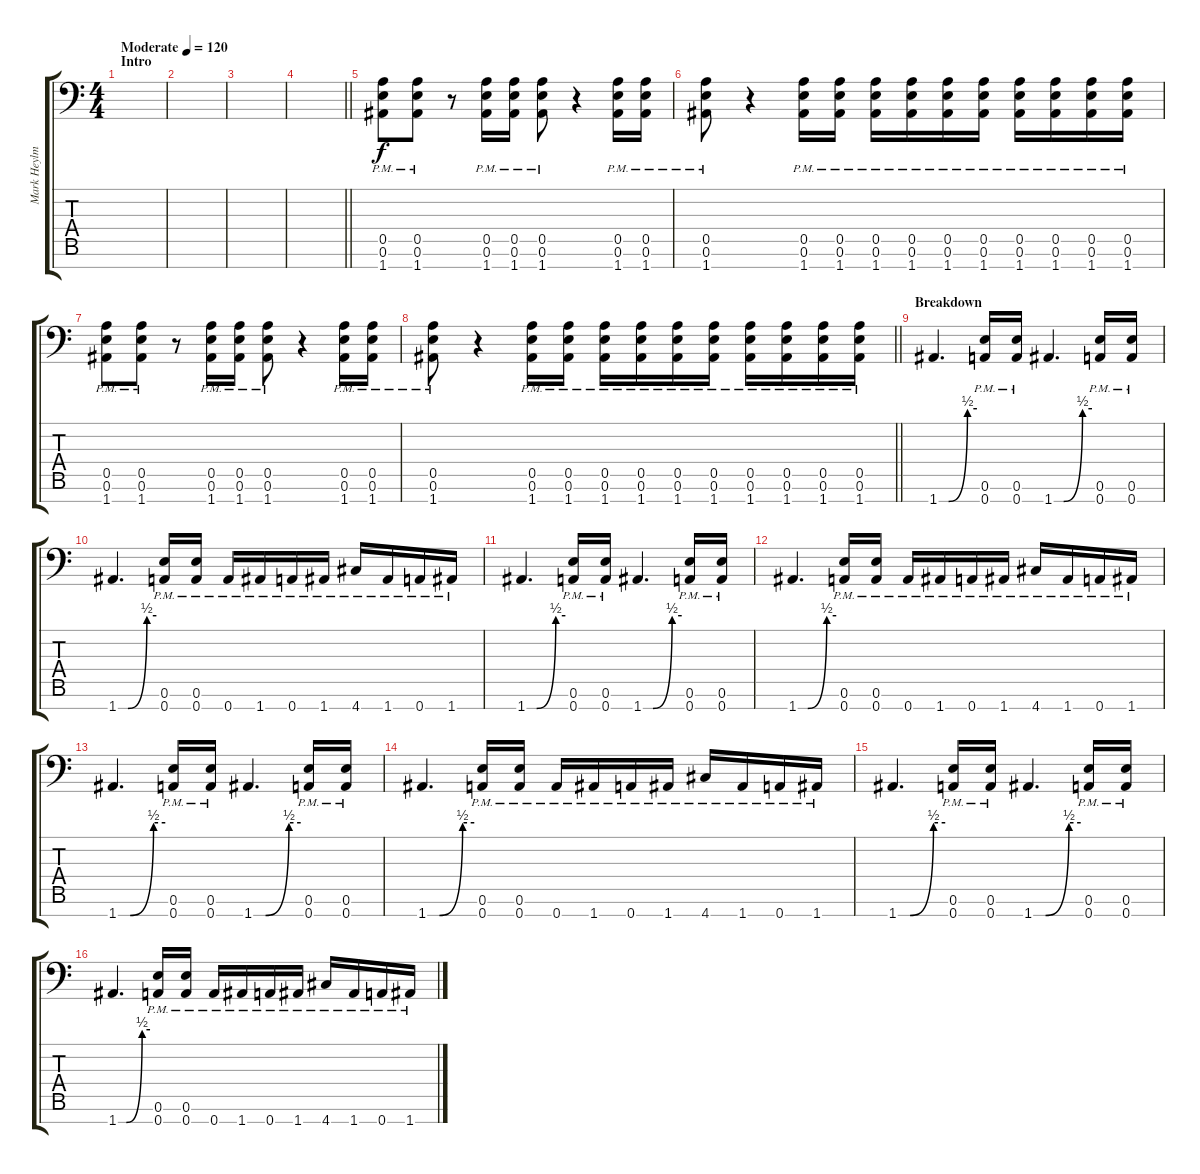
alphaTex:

\track ("Mark Heylmun - Guitar" "Mark Heylm") {instrument distortionguitar}
\staff {score tabs}
\tuning (E4 B3 G3 D3 A2 E2 A1) {hide}
\ts (4 4)
\section ("" "Intro")
\tempo (120 "Moderate")
\clef f4
\ks c
|
|
|
\barLineRight lightlight
|
\section ("" "")
(0.5{pm} 0.6{pm} 1.7{pm}).8 (0.5{pm} 0.6{pm} 1.7{pm}).8 r.8 (0.5{pm} 0.6{pm} 1.7{pm}).16 (0.5{pm} 0.6{pm} 1.7{pm}).16 (0.5{pm} 0.6{pm} 1.7{pm}).8 r.4 (0.5{pm} 0.6{pm} 1.7{pm}).16 (0.5{pm} 0.6{pm} 1.7{pm}).16 |
(0.5{pm} 0.6{pm} 1.7{pm}).8 r.4 (0.5{pm} 0.6{pm} 1.7{pm}).16 (0.5{pm} 0.6{pm} 1.7{pm}).16 (0.5{pm} 0.6{pm} 1.7{pm}).16 (0.5{pm} 0.6{pm} 1.7{pm}).16 (0.5{pm} 0.6{pm} 1.7{pm}).16 (0.5{pm} 0.6{pm} 1.7{pm}).16 (0.5{pm} 0.6{pm} 1.7{pm}).16 (0.5{pm} 0.6{pm} 1.7{pm}).16 (0.5{pm} 0.6{pm} 1.7{pm}).16 (0.5{pm} 0.6{pm} 1.7{pm}).16 |
(0.5{pm} 0.6{pm} 1.7{pm}).8 (0.5{pm} 0.6{pm} 1.7{pm}).8 r.8 (0.5{pm} 0.6{pm} 1.7{pm}).16 (0.5{pm} 0.6{pm} 1.7{pm}).16 (0.5{pm} 0.6{pm} 1.7{pm}).8 r.4 (0.5{pm} 0.6{pm} 1.7{pm}).16 (0.5{pm} 0.6{pm} 1.7{pm}).16 |
\barLineRight lightlight
(0.5{pm} 0.6{pm} 1.7{pm}).8 r.4 (0.5{pm} 0.6{pm} 1.7{pm}).16 (0.5{pm} 0.6{pm} 1.7{pm}).16 (0.5{pm} 0.6{pm} 1.7{pm}).16 (0.5{pm} 0.6{pm} 1.7{pm}).16 (0.5{pm} 0.6{pm} 1.7{pm}).16 (0.5{pm} 0.6{pm} 1.7{pm}).16 (0.5{pm} 0.6{pm} 1.7{pm}).16 (0.5{pm} 0.6{pm} 1.7{pm}).16 (0.5{pm} 0.6{pm} 1.7{pm}).16 (0.5{pm} 0.6{pm} 1.7{pm}).16 |
\section ("" "Breakdown")
1.7{be (custom 0 0 15 0 45 2 60 2)}.4{d} (0.6{pm} 0.7{pm}).16 (0.6{pm} 0.7{pm}).16 1.7{be (custom 0 0 15 0 45 2 60 2)}.4{d} (0.6{pm} 0.7{pm}).16 (0.6{pm} 0.7{pm}).16 |
1.7{be (custom 0 0 15 0 45 2 60 2)}.4{d} (0.6{pm} 0.7{pm}).16 (0.6{pm} 0.7{pm}).16 0.7{pm}.16 1.7{pm}.16 0.7{pm}.16 1.7{pm}.16 4.7{pm}.16 1.7{pm}.16 0.7{pm}.16 1.7{pm}.16 |
1.7{be (custom 0 0 15 0 45 2 60 2)}.4{d} (0.6{pm} 0.7{pm}).16 (0.6{pm} 0.7{pm}).16 1.7{be (custom 0 0 15 0 45 2 60 2)}.4{d} (0.6{pm} 0.7{pm}).16 (0.6{pm} 0.7{pm}).16 |
1.7{be (custom 0 0 15 0 45 2 60 2)}.4{d} (0.6{pm} 0.7{pm}).16 (0.6{pm} 0.7{pm}).16 0.7{pm}.16 1.7{pm}.16 0.7{pm}.16 1.7{pm}.16 4.7{pm}.16 1.7{pm}.16 0.7{pm}.16 1.7{pm}.16 |
1.7{be (custom 0 0 15 0 45 2 60 2)}.4{d} (0.6{pm} 0.7{pm}).16 (0.6{pm} 0.7{pm}).16 1.7{be (custom 0 0 15 0 45 2 60 2)}.4{d} (0.6{pm} 0.7{pm}).16 (0.6{pm} 0.7{pm}).16 |
1.7{be (custom 0 0 15 0 45 2 60 2)}.4{d} (0.6{pm} 0.7{pm}).16 (0.6{pm} 0.7{pm}).16 0.7{pm}.16 1.7{pm}.16 0.7{pm}.16 1.7{pm}.16 4.7{pm}.16 1.7{pm}.16 0.7{pm}.16 1.7{pm}.16 |
1.7{be (custom 0 0 15 0 45 2 60 2)}.4{d} (0.6{pm} 0.7{pm}).16 (0.6{pm} 0.7{pm}).16 1.7{be (custom 0 0 15 0 45 2 60 2)}.4{d} (0.6{pm} 0.7{pm}).16 (0.6{pm} 0.7{pm}).16 |
1.7{be (custom 0 0 15 0 45 2 60 2)}.4{d} (0.6{pm} 0.7{pm}).16 (0.6{pm} 0.7{pm}).16 0.7{pm}.16 1.7{pm}.16 0.7{pm}.16 1.7{pm}.16 4.7{pm}.16 1.7{pm}.16 0.7{pm}.16 1.7{pm}.16
